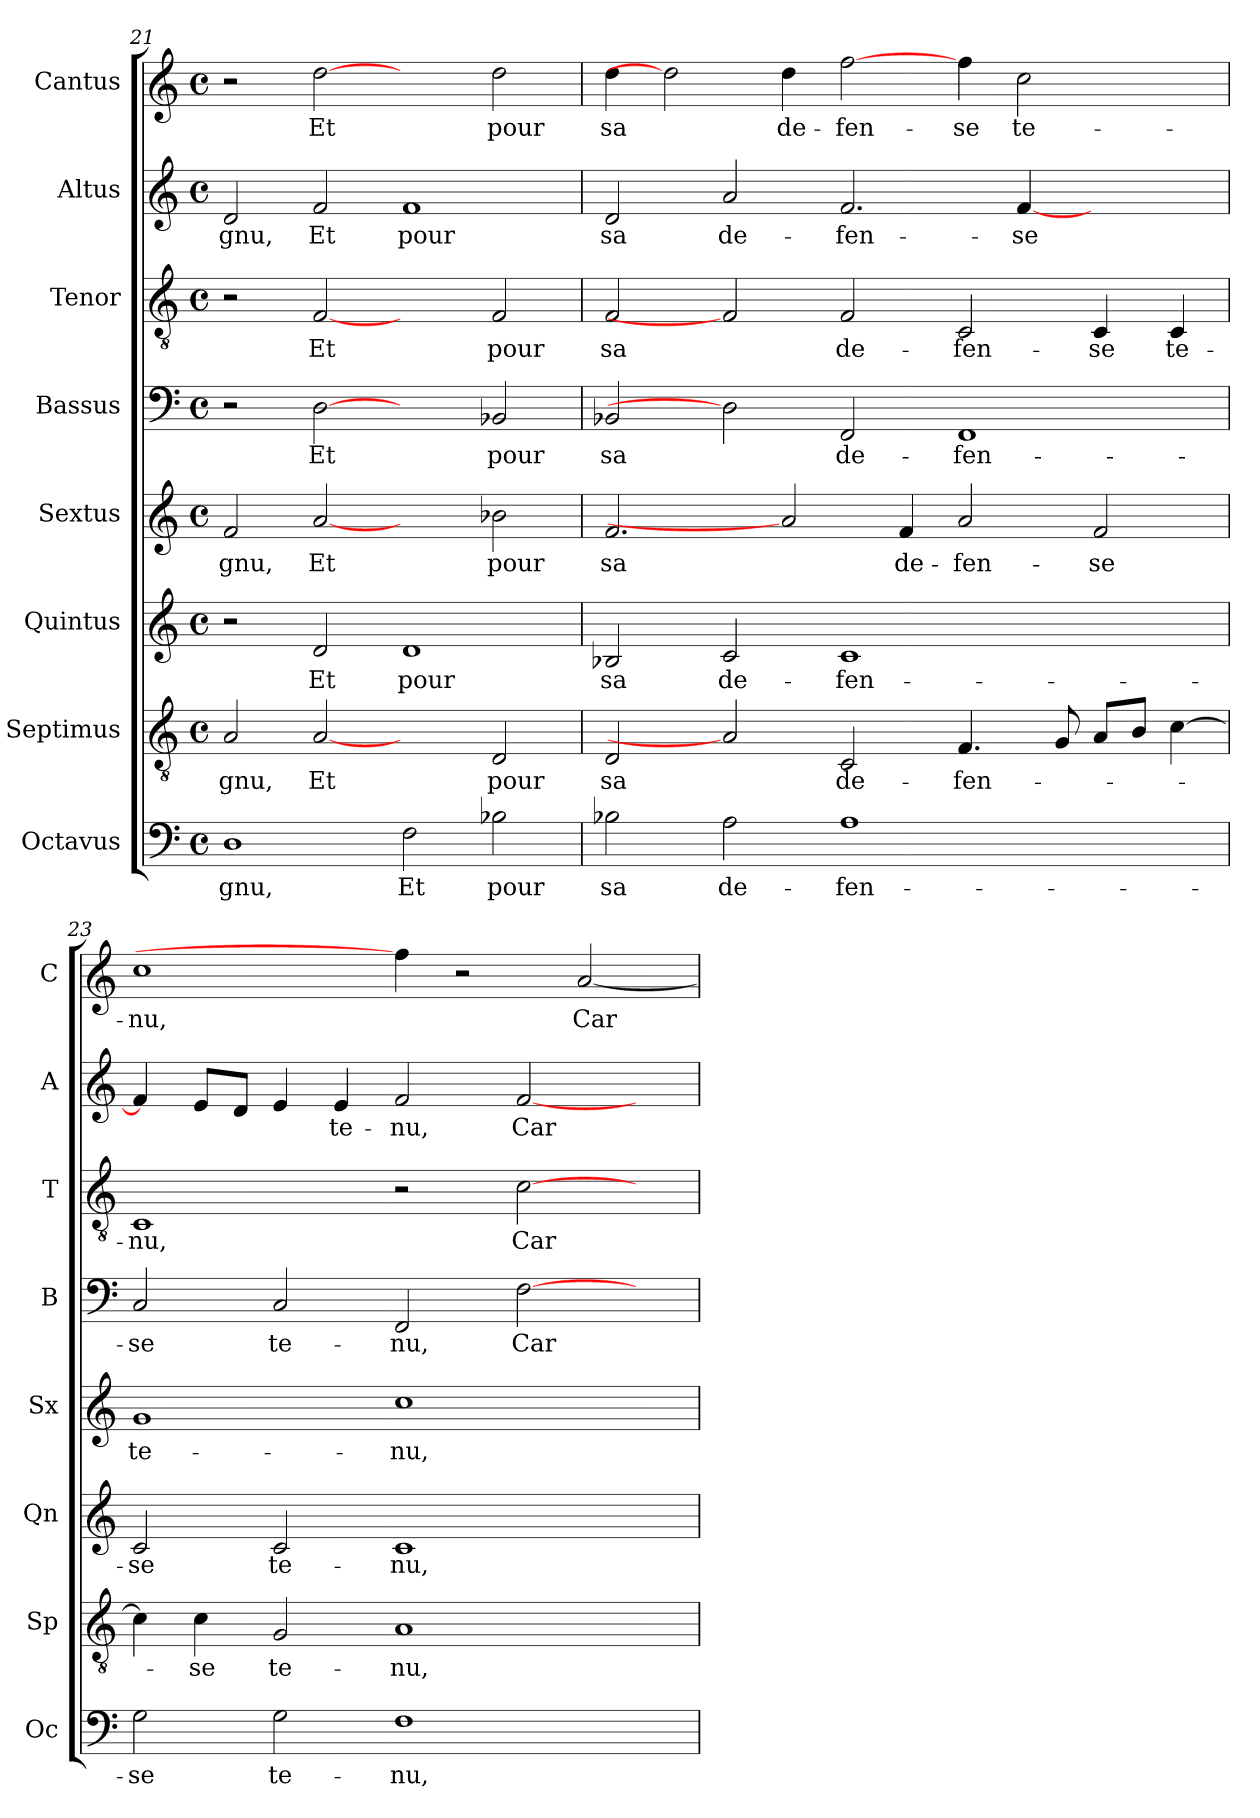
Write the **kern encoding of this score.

**kern	**text	**kern	**text	**kern	**text	**kern	**text	**kern	**text	**kern	**text	**kern	**text	**kern	**text
*part8	*part8	*part7	*part7	*part6	*part6	*part5	*part5	*part4	*part4	*part3	*part3	*part2	*part2	*part1	*part1
*staff8	*staff8	*staff7	*staff7	*staff6	*staff6	*staff5	*staff5	*staff4	*staff4	*staff3	*staff3	*staff2	*staff2	*staff1	*staff1
*I"Octavus	*	*I"Septimus	*	*I"Quintus	*	*I"Sextus	*	*I"Bassus	*	*I"Tenor	*	*I"Altus	*	*I"Cantus	*
*I'Oc	*	*I'Sp	*	*I'Qn	*	*I'Sx	*	*I'B	*	*I'T	*	*I'A	*	*I'C	*
*clefF4	*	*clefGv2	*	*clefG2	*	*clefG2	*	*clefF4	*	*clefGv2	*	*clefG2	*	*clefG2	*
*k[]	*	*k[]	*	*k[]	*	*k[]	*	*k[]	*	*k[]	*	*k[]	*	*k[]	*
*C:	*	*C:	*	*C:	*	*C:	*	*C:	*	*C:	*	*C:	*	*C:	*
*M4/4	*	*M4/4	*	*M4/4	*	*M4/4	*	*M4/4	*	*M4/4	*	*M4/4	*	*M4/4	*
*met(c)	*	*met(c)	*	*met(c)	*	*met(c)	*	*met(c)	*	*met(c)	*	*met(c)	*	*met(c)	*
=21	=21	=21	=21	=21	=21	=21	=21	=21	=21	=21	=21	=21	=21	=21	=21
!	!LO:LY:b	!	!LO:LY:b	!	!	!	!LO:LY:b	!	!	!	!	!	!LO:LY:b	!	!
1D	-gnu,	2A/	-gnu,	2r	.	2f/	-gnu,	2r	.	2r	.	2d/	-gnu,	2r	.
!	!	!	!LO:LY:b	!	!LO:LY:b	!	!LO:LY:b	!	!LO:LY:b	!	!LO:LY:b	!	!LO:LY:b	!	!LO:LY:b
.	.	[2A	Et	2d/	Et	[2a	Et	[2D	Et	[2F	Et	2f/	Et	[2dd	Et
!	!LO:LY:b	!	!	!	!LO:LY:b	!	!	!	!	!	!	!	!LO:LY:b	!	!
2F\	Et	2ryy	.	1d	pour	2ryy	.	2ryy	.	2ryy	.	1f	pour	2ryy	.
!	!LO:LY:b	!	!LO:LY:b	!	!	!	!LO:LY:b	!	!LO:LY:b	!	!LO:LY:b	!	!	!	!LO:LY:b
2B-X\	pour	2D/	pour	.	.	2b-X\	pour	2BB-X/	pour	2F/	pour	.	.	2dd\	pour
!!LO:LB:g=z
=22	=22	=22	=22	=22	=22	=22	=22	=22	=22	=22	=22	=22	=22	=22	=22
!	!LO:LY:b	!	!LO:LY:b	!	!LO:LY:b	!	!LO:LY:b	!	!LO:LY:b	!	!LO:LY:b	!	!LO:LY:b	!	!LO:LY:b
2B-X\	sa	2D/	sa	2B-X/	sa	2.f/	sa	2BB-X/	sa	2F/	sa	2d/	sa	4dd\	sa
.	.	.	.	.	.	.	.	.	.	.	.	.	.	2dd]	.
!	!LO:LY:b	!	!	!	!LO:LY:b	!	!	!	!	!	!	!	!LO:LY:b	!	!
2A\	de-	2A]	.	2c/	de-	.	.	2D]	.	2F]	.	2a/	de-	.	.
!	!	!	!	!	!	!	!	!	!	!	!	!	!	!	!LO:LY:b
.	.	.	.	.	.	2a]	.	.	.	.	.	.	.	4dd\	de-
!	!LO:LY:b	!	!LO:LY:b	!	!LO:LY:b	!	!	!	!LO:LY:b	!	!LO:LY:b	!	!LO:LY:b	!	!LO:LY:b
1A	-fen-	2C/	de-	1c	-fen-	.	.	2FF/	de-	2F/	de-	2.f/	-fen-	[2ff\	-fen-
!	!	!	!	!	!	!	!LO:LY:b	!	!	!	!	!	!	!	!
.	.	.	.	.	.	4f/	de-	.	.	.	.	.	.	.	.
!	!	!	!LO:LY:b	!	!	!	!LO:LY:b	!	!LO:LY:b	!	!LO:LY:b	!	!	!	!LO:LY:b
.	.	4.F/	-fen-	.	.	2a/	-fen-	1FF	-fen-	2C/	-fen-	.	.	4ff\	-se
!	!	!	!	!	!	!	!	!	!	!	!	!	!LO:LY:b	!	!LO:LY:b
.	.	.	.	.	.	.	.	.	.	.	.	[4f/	-se	2cc\	te-
.	.	8G/	.	.	.	.	.	.	.	.	.	.	.	.	.
!	!	!	!	!	!	!	!LO:LY:b	!	!	!	!LO:LY:b	!	!	!	!
2ryy	.	8A/L	.	2ryy	.	2f/	-se	.	.	4C/	-se	2ryy	.	.	.
.	.	8B/J	.	.	.	.	.	.	.	.	.	.	.	.	.
!	!	!	!	!	!	!	!	!	!	!	!LO:LY:b	!	!	!	!
.	.	[4c\	.	.	.	.	.	.	.	4C/	te-	.	.	4ryy	.
=23	=23	=23	=23	=23	=23	=23	=23	=23	=23	=23	=23	=23	=23	=23	=23
!	!LO:LY:b	!	!	!	!LO:LY:b	!	!LO:LY:b	!	!LO:LY:b	!	!LO:LY:b	!	!	!	!LO:LY:b
2G\	-se	4c\]	.	2c/	-se	1g	te-	2C/	-se	1C	-nu,	4f/]	.	1cc	-nu,
!	!	!	!LO:LY:b	!	!	!	!	!	!	!	!	!	!	!	!
.	.	4c\	-se	.	.	.	.	.	.	.	.	8e/L	.	.	.
.	.	.	.	.	.	.	.	.	.	.	.	8d/J	.	.	.
!	!LO:LY:b	!	!LO:LY:b	!	!LO:LY:b	!	!	!	!LO:LY:b	!	!	!	!	!	!
2G\	te-	2G/	te-	2c/	te-	.	.	2C/	te-	.	.	4e/	.	.	.
!	!	!	!	!	!	!	!	!	!	!	!	!	!LO:LY:b	!	!
.	.	.	.	.	.	.	.	.	.	.	.	4e/	te-	.	.
!	!LO:LY:b	!	!LO:LY:b	!	!LO:LY:b	!	!LO:LY:b	!	!LO:LY:b	!	!	!	!LO:LY:b	!	!
1F	-nu,	1A	-nu,	1c	-nu,	1cc	-nu,	2FF/	-nu,	2r	.	2f/	-nu,	4ff\]	.
.	.	.	.	.	.	.	.	.	.	.	.	.	.	2r	.
!	!	!	!	!	!	!	!	!	!LO:LY:b	!	!LO:LY:b	!	!LO:LY:b	!	!
.	.	.	.	.	.	.	.	[2F\	Car	[2c\	Car	[2f/	Car	.	.
!	!	!	!	!	!	!	!	!	!	!	!	!	!	!	!LO:LY:b
.	.	.	.	.	.	.	.	.	.	.	.	.	.	[2a/	Car
4ryy	.	4ryy	.	4ryy	.	4ryy	.	4ryy	.	4ryy	.	4ryy	.	.	.
=	=	=	=	=	=	=	=	=	=	=	=	=	=	=	=
*-	*-	*-	*-	*-	*-	*-	*-	*-	*-	*-	*-	*-	*-	*-	*-
